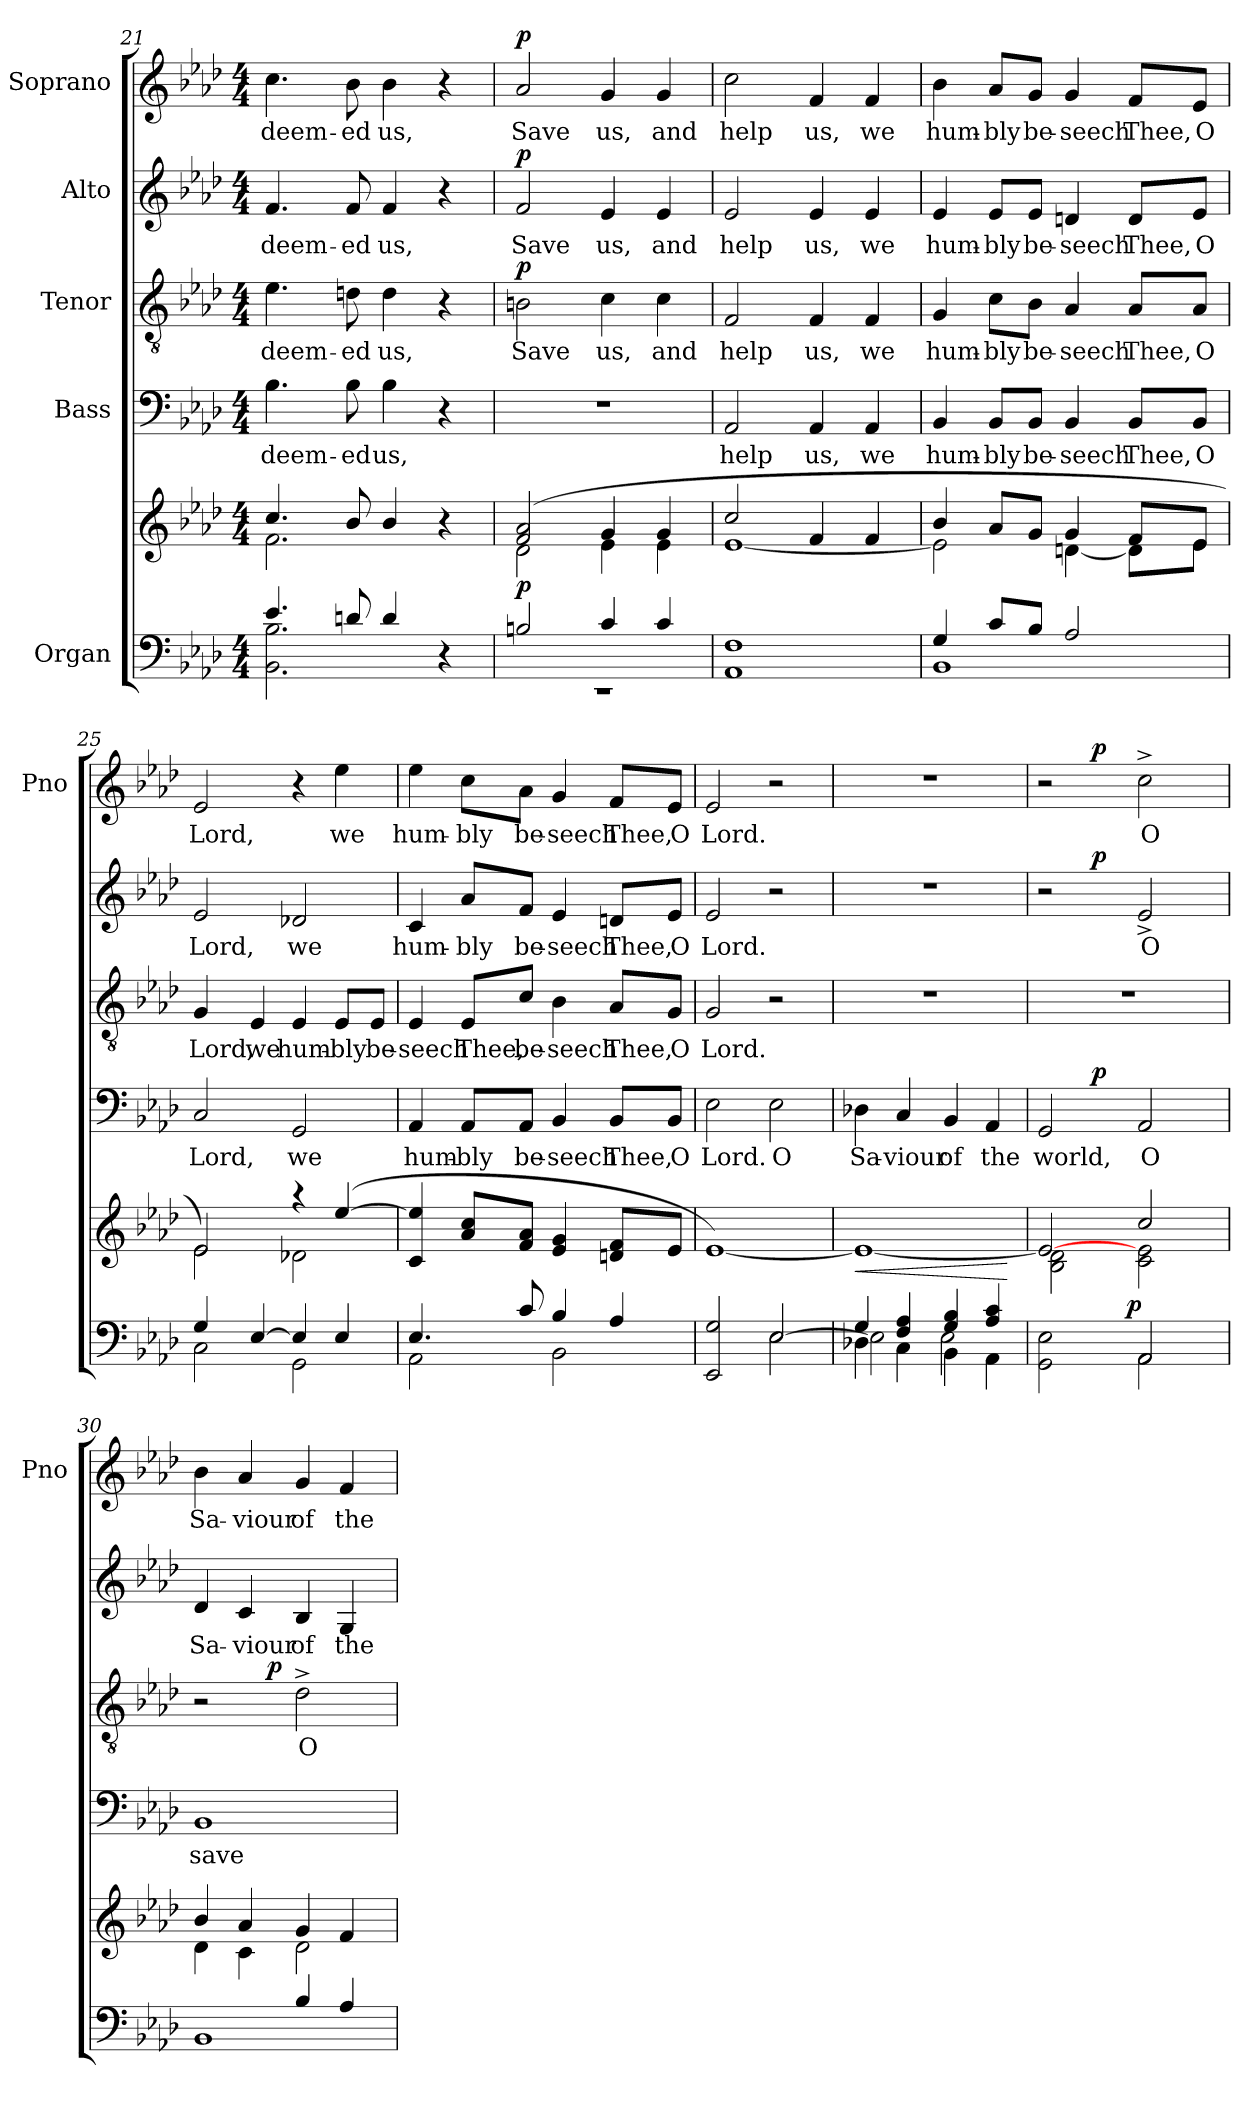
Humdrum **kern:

**kern	**kern	**dynam	**kern	**text	**dynam	**kern	**text	**dynam	**kern	**text	**dynam	**kern	**text	**dynam
*part5	*part5	*part5	*part4	*part4	*part4	*part3	*part3	*part3	*part2	*part2	*part2	*part1	*part1	*part1
*staff6	*staff5	*staff5/6	*staff4	*staff4	*staff4	*staff3	*staff3	*staff3	*staff2	*staff2	*staff2	*staff1	*staff1	*staff1
*I"Organ	*	*	*I"Bass	*	*	*I"Tenor	*	*	*I"Alto	*	*	*I"Soprano	*	*
*	*	*	*	*	*	*	*	*	*	*	*	*I'Pno	*	*
!!LO:PB:g=z
*clefF4	*clefG2	*	*clefF4	*	*	*clefGv2	*	*	*clefG2	*	*	*clefG2	*	*
*k[b-e-a-d-]	*k[b-e-a-d-]	*	*k[b-e-a-d-]	*	*	*k[b-e-a-d-]	*	*	*k[b-e-a-d-]	*	*	*k[b-e-a-d-]	*	*
*A-:	*A-:	*	*A-:	*	*	*A-:	*	*	*A-:	*	*	*A-:	*	*
*M4/4	*M4/4	*	*M4/4	*	*	*M4/4	*	*	*M4/4	*	*	*M4/4	*	*
=21	=21	=21	=21	=21	=21	=21	=21	=21	=21	=21	=21	=21	=21	=21
*^	*^	*	*	*	*	*	*	*	*	*	*	*	*	*
4.e-/	2.BB-\ 2.B-\	4.cc/	2.f\	.	4.B-\	-­deem-	.	4.e-\	-­deem-	.	4.f/	-­deem-	.	4.cc\	-­deem-	.
8dn/	.	8b-/	.	.	8B-\	-ed	.	8dn\	-ed	.	8f/	-ed	.	8b-\	-ed	.
4d/	.	4b-/	.	.	4B-\	us,	.	4d\	us,	.	4f/	us,	.	4b-\	us,	.
4r	4ryy	4r	4ryy	.	4r	.	.	4r	.	.	4r	.	.	4r	.	.
=22	=22	=22	=22	=22	=22	=22	=22	=22	=22	=22	=22	=22	=22	=22	=22	=22
!	!	!	!	!LO:DY:a=2	!	!	!	!	!	!LO:DY:a	!	!	!LO:DY:a	!	!	!LO:DY:a
2Bn/	1rEE	(2f/ 2a-/	2d-\	p	1r	.	.	2Bn\	Save	p	2f/	Save	p	2a-/	Save	p
4c/	.	4g/	4e-\	.	.	.	.	4c\	us,	.	4e-/	us,	.	4g/	us,	.
4c/	.	4g/	4e-\	.	.	.	.	4c\	and	.	4e-/	and	.	4g/	and	.
=23	=23	=23	=23	=23	=23	=23	=23	=23	=23	=23	=23	=23	=23	=23	=23	=23
1F	1AA-	2cc/	[<1e-	.	2AA-/	help	.	2F/	help	.	2e-/	help	.	2cc\	help	.
.	.	4f/	.	.	4AA-/	us,	.	4F/	us,	.	4e-/	us,	.	4f/	us,	.
.	.	4f/	.	.	4AA-/	we	.	4F/	we	.	4e-/	we	.	4f/	we	.
=24	=24	=24	=24	=24	=24	=24	=24	=24	=24	=24	=24	=24	=24	=24	=24	=24
4G/	1BB-	4b-/	2e-\]	.	4BB-/	hum-	.	4G/	hum-	.	4e-/	hum-	.	4b-\	hum-	.
8c/L	.	8a-/L	.	.	8BB-/L	-bly	.	8c\L	-bly	.	8e-/L	-bly	.	8a-/L	-bly	.
8B-/J	.	8g/J	.	.	8BB-/J	be-	.	8B-\J	be-	.	8e-/J	be-	.	8g/J	be-	.
2A-/	.	4g/	[<4dn\	.	4BB-/	-seech	.	4A-/	-seech	.	4dn/	-seech	.	4g/	-seech	.
.	.	8f/L	8d\L]	.	8BB-/L	Thee,	.	8A-/L	Thee,	.	8d/L	Thee,	.	8f/L	Thee,	.
.	.	8e-/J	8e-\J	.	8BB-/J	O	.	8A-/J	O	.	8e-/J	O	.	8e-/J	O	.
=25	=25	=25	=25	=25	=25	=25	=25	=25	=25	=25	=25	=25	=25	=25	=25	=25
4G/	2C\	2e-/)	2e-\	.	2C/	Lord,	.	4G/	Lord,	.	2e-/	Lord,	.	2e-/	Lord,	.
[>4E-/	.	.	.	.	.	.	.	4E-/	we	.	.	.	.	.	.	.
4E-/]	2GG\	4raa	2d-X\	.	2GG/	we	.	4E-/	hum-	.	2d-X/	we	.	4r	.	.
4E-/	.	([>4ee-/	.	.	.	.	.	8E-/L	-bly	.	.	.	.	4ee-\	we	.
.	.	.	.	.	.	.	.	8E-/J	be-	.	.	.	.	.	.	.
*	*	*v	*v	*	*	*	*	*	*	*	*	*	*	*	*	*
!!LO:LB:g=z
=26	=26	=26	=26	=26	=26	=26	=26	=26	=26	=26	=26	=26	=26	=26	=26
4.E-/	2AA-\	4c/ 4ee-/]	.	4AA-/	hum-	.	4E-/	-seech	.	4c/	hum-	.	4ee-\	hum-	.
.	.	8a-/ 8cc/L	.	8AA-/L	-bly	.	8E-/L	Thee,	.	8a-/L	-bly	.	8cc\L	-bly	.
8c/	.	8f/ 8a-/J	.	8AA-/J	be-	.	8c/J	be-	.	8f/J	be-	.	8a-\J	be-	.
4B-/	2BB-\	4e-/ 4g/	.	4BB-/	-seech	.	4B-\	-seech	.	4e-/	-seech	.	4g/	-seech	.
4A-/	.	8dn/ 8f/L	.	8BB-/L	Thee,	.	8A-/L	Thee,	.	8dn/L	Thee,	.	8f/L	Thee,	.
.	.	8e-/J	.	8BB-/J	O	.	8G/J	O	.	8e-/J	O	.	8e-/J	O	.
=27	=27	=27	=27	=27	=27	=27	=27	=27	=27	=27	=27	=27	=27	=27	=27
2EE-/ 2G/	2ryy	[1e-)	.	2E-\	Lord.	.	2G/	Lord.	.	2e-/	Lord.	.	2e-/	Lord.	.
[>2E-/	2E-\	.	.	2E-\	O	.	2r	.	.	2r	.	.	2r	.	.
=28	=28	=28	=28	=28	=28	=28	=28	=28	=28	=28	=28	=28	=28	=28	=28
*	*^	*	*	*	*	*	*	*	*	*	*	*	*	*	*
!	!	!	!	!LO:HP:b	!	!	!	!	!	!	!	!	!	!	!	!
4G/	4D-X\	2E-\]	1e-_	<	4D-X\	Sa-	.	1r	.	.	1r	.	.	1r	.	.
4F/ 4A-/	4C\	.	.	.	4C/	-viour	.	.	.	.	.	.	.	.	.	.
4G/ 4B-/	4BB-\	2E-\	.	.	4BB-/	of	.	.	.	.	.	.	.	.	.	.
4A-/ 4c/	4AA-\	.	.	.	4AA-/	the	.	.	.	.	.	.	.	.	.	.
*v	*v	*v	*	*	*	*	*	*	*	*	*	*	*	*	*	*
.	.	[	.	.	.	.	.	.	.	.	.	.	.	.
=29	=29	=29	=29	=29	=29	=29	=29	=29	=29	=29	=29	=29	=29	=29
*^	*^	*	*^	*	*	*	*	*	*^	*	*	*^	*	*
*	*^	*	*	*	*	*	*	*	*	*	*	*	*	*	*	*	*	*	*
2ryy	2GG\ 2E-\	4...ryy	2e-/_	2B-\ 2d-\	.	2GG/	4ryy	world,	.	1r	.	.	2r	4ryy	.	.	2r	4ryy	.	.
.	.	.	.	.	.	.	32ryy	.	.	.	.	.	.	32ryy	.	.	.	32ryy	.	.
!	!	!	!	!	!	!	!	!	!LO:DY:a	!	!	!	!	!	!	!LO:DY:a	!	!	!	!LO:DY:a
.	.	.	.	.	.	.	2ryy	.	p	.	.	.	.	2ryy	.	p	.	2ryy	.	p
!	!	!	!	!	!LO:DY:a=2	!	!	!	!	!	!	!	!	!	!	!	!	!	!	!
.	.	2ryy	.	.	p	.	.	.	.	.	.	.	.	.	.	.	.	.	.	.
2AA-/	2AA-\	.	2cc/	2c\ 2e-\	.	2AA-/	.	O	.	.	.	.	2e-^>/	.	O	.	2cc^>\	.	O	.
.	.	.	.	.	.	.	8..ryy	.	.	.	.	.	.	8..ryy	.	.	.	8..ryy	.	.
.	.	32ryy	.	.	.	.	.	.	.	.	.	.	.	.	.	.	.	.	.	.
*	*	*	*	*	*	*	*	*	*	*	*	*	*v	*v	*	*	*	*	*	*
*	*v	*v	*	*	*	*v	*v	*	*	*	*	*	*	*	*	*v	*v	*	*
=30	=30	=30	=30	=30	=30	=30	=30	=30	=30	=30	=30	=30	=30	=30	=30	=30
*	*	*	*	*	*	*	*	*^	*	*	*	*	*	*	*	*
2ryy	1BB-	4b-/	4d-\	.	1BB-	save	.	2r	4.ryy	.	.	4d-/	Sa-	.	4b-\	Sa-	.
.	.	4a-/	4c\	.	.	.	.	.	.	.	.	4c/	-viour	.	4a-/	-viour	.
!	!	!	!	!	!	!	!	!	!	!	!LO:DY:a	!	!	!	!	!	!
.	.	.	.	.	.	.	.	.	2ryy	.	p	.	.	.	.	.	.
4B-/	.	4g/	2d-\	.	.	.	.	2d-^>\	.	O	.	4B-/	of	.	4g/	of	.
4A-/	.	4f/	.	.	.	.	.	.	.	.	.	4G/	the	.	4f/	the	.
.	.	.	.	.	.	.	.	.	8ryy	.	.	.	.	.	.	.	.
*v	*v	*	*	*	*	*	*	*v	*v	*	*	*	*	*	*	*	*
*	*v	*v	*	*	*	*	*	*	*	*	*	*	*	*	*
=	=	=	=	=	=	=	=	=	=	=	=	=	=	=
*-	*-	*-	*-	*-	*-	*-	*-	*-	*-	*-	*-	*-	*-	*-
